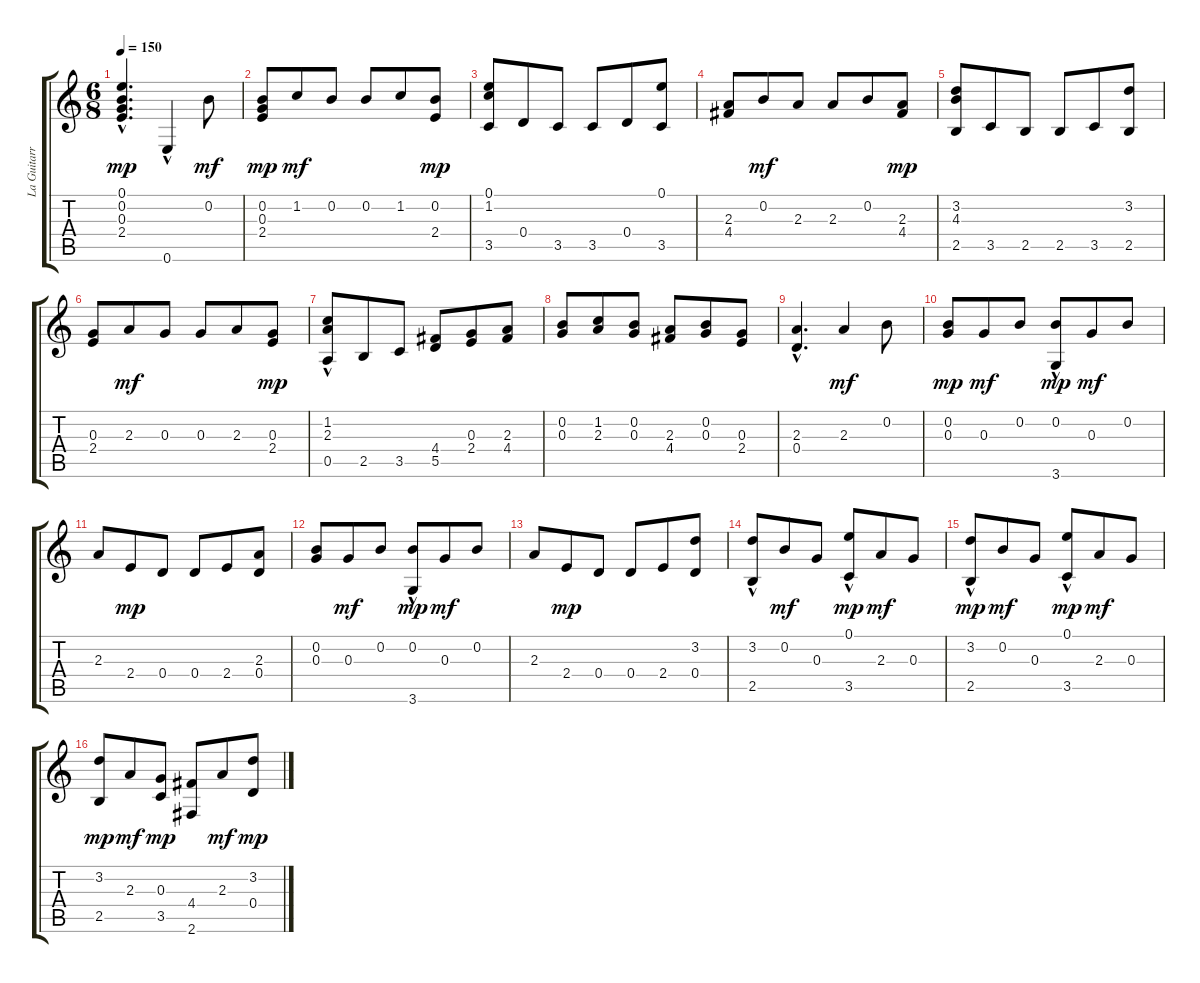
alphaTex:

\track ("La Guitarre by Louis C. Daquin" "La Guitarr") {instrument acousticguitarnylon}
\staff {score tabs}
\tuning (E4 B3 G3 D3 A2 E2) {hide}
\ts (6 8)
\tempo 150
\clef g2
\ks c
(0.1 0.2 0.3 2.4{hac}).4{d dy mp} 0.6{hac}.4 0.2.8{dy mf} |
(0.2 0.3 2.4).8{dy mp} 1.2.8{dy mf} 0.2.8 0.2.8 1.2.8 (0.2 2.4).8{dy mp} |
(0.1 1.2 3.5).8 0.4.8 3.5.8 3.5.8 0.4.8 (0.1 3.5).8 |
(2.3 4.4).8 0.2.8{dy mf} 2.3.8 2.3.8 0.2.8 (2.3 4.4).8{dy mp} |
(3.2 4.3 2.5).8 3.5.8 2.5.8 2.5.8 3.5.8 (3.2 2.5).8 |
(0.3 2.4).8 2.3.8{dy mf} 0.3.8 0.3.8 2.3.8 (0.3 2.4).8{dy mp} |
(1.2{hac} 2.3{hac} 0.5).8 2.5.8 3.5.8 (4.4 5.5).8 (0.3 2.4).8 (2.3 4.4).8 |
(0.2 0.3).8 (1.2 2.3).8 (0.2 0.3).8 (2.3 4.4).8 (0.2 0.3).8 (0.3 2.4).8 |
(2.3{hac} 0.4{hac}).4{d} 2.3.4{dy mf} 0.2.8 |
(0.2 0.3).8{dy mp} 0.3.8{dy mf} 0.2.8 (0.2 3.6{hac}).8{dy mp} 0.3.8{dy mf} 0.2.8 |
2.3.8 2.4.8{dy mp} 0.4.8 0.4.8 2.4.8 (2.3 0.4).8 |
(0.2 0.3).8 0.3.8{dy mf} 0.2.8 (0.2 3.6{hac}).8{dy mp} 0.3.8{dy mf} 0.2.8 |
2.3.8 2.4.8{dy mp} 0.4.8 0.4.8 2.4.8 (3.2 0.4).8 |
(3.2 2.5{hac}).8 0.2.8{dy mf} 0.3.8 (0.1 3.5{hac}).8{dy mp} 2.3.8{dy mf} 0.3.8 |
(3.2 2.5{hac}).8{dy mp} 0.2.8{dy mf} 0.3.8 (0.1 3.5{hac}).8{dy mp} 2.3.8{dy mf} 0.3.8 |
(3.2 2.5).8{dy mp} 2.3.8{dy mf} (0.3 3.5).8{dy mp} (4.4 2.6).8 2.3.8{dy mf} (3.2 0.4).8{dy mp}
